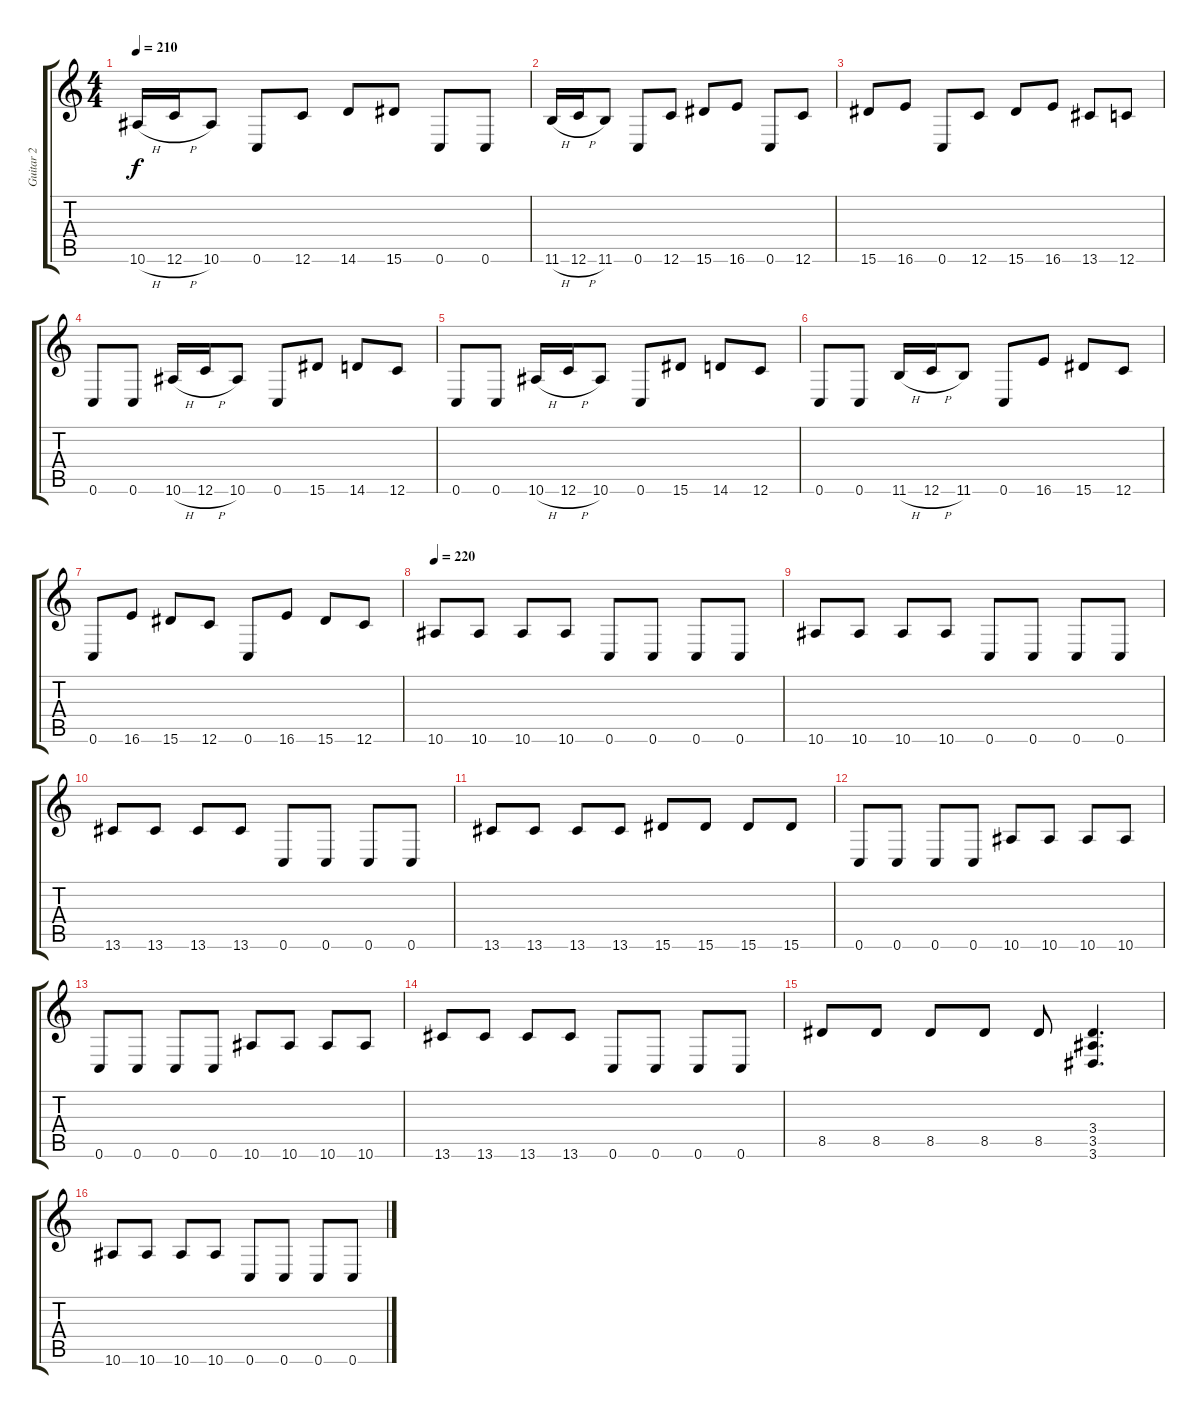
\track ("Guitar 2" "Guitar 2") {instrument distortionguitar}
\staff {score tabs}
\tuning (D4 A3 F3 C3 G2 C2) {hide}
\ts (4 4)
\tempo 210
\clef g2
\ks c
10.6{h}.16{dy f} 12.6{h}.16 10.6.8 0.6.8 12.6.8 14.6.8 15.6.8 0.6.8 0.6.8 |
11.6{h}.16 12.6{h}.16 11.6.8 0.6.8 12.6.8 15.6.8 16.6.8 0.6.8 12.6.8 |
15.6.8 16.6.8 0.6.8 12.6.8 15.6.8 16.6.8 13.6.8 12.6.8 |
0.6.8 0.6.8 10.6{h}.16 12.6{h}.16 10.6.8 0.6.8 15.6.8 14.6.8 12.6.8 |
0.6.8 0.6.8 10.6{h}.16 12.6{h}.16 10.6.8 0.6.8 15.6.8 14.6.8 12.6.8 |
0.6.8 0.6.8 11.6{h}.16 12.6{h}.16 11.6.8 0.6.8 16.6.8 15.6.8 12.6.8 |
0.6.8 16.6.8 15.6.8 12.6.8 0.6.8 16.6.8 15.6.8 12.6.8 |
\tempo 220
10.6.8 10.6.8 10.6.8 10.6.8 0.6.8 0.6.8 0.6.8 0.6.8 |
10.6.8 10.6.8 10.6.8 10.6.8 0.6.8 0.6.8 0.6.8 0.6.8 |
13.6.8 13.6.8 13.6.8 13.6.8 0.6.8 0.6.8 0.6.8 0.6.8 |
13.6.8 13.6.8 13.6.8 13.6.8 15.6.8 15.6.8 15.6.8 15.6.8 |
0.6.8 0.6.8 0.6.8 0.6.8 10.6.8 10.6.8 10.6.8 10.6.8 |
0.6.8 0.6.8 0.6.8 0.6.8 10.6.8 10.6.8 10.6.8 10.6.8 |
13.6.8 13.6.8 13.6.8 13.6.8 0.6.8 0.6.8 0.6.8 0.6.8 |
8.5.8 8.5.8 8.5.8 8.5.8 8.5.8 (3.4 3.5 3.6).4{d} |
10.6.8 10.6.8 10.6.8 10.6.8 0.6.8 0.6.8 0.6.8 0.6.8
